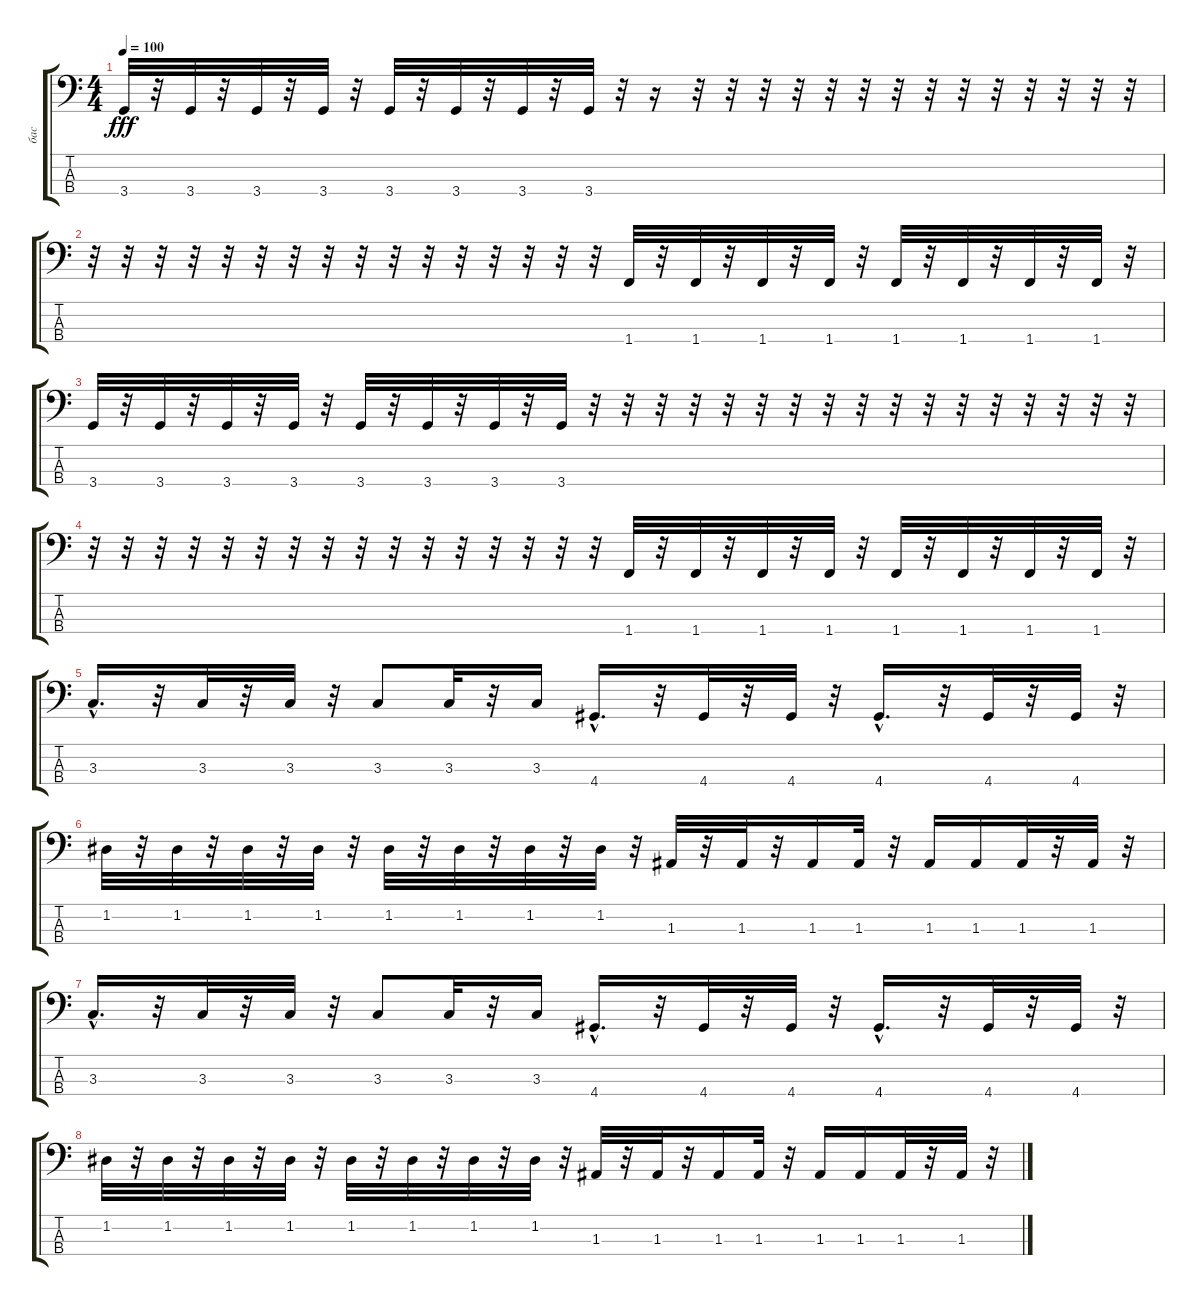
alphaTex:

\track ("бас" "бас") {instrument electricbasspick}
\staff {score tabs}
\tuning (G2 D2 A1 E1) {hide}
\ts (4 4)
\tempo 100
\clef f4
\ks c
3.4.32{dy fff} r.32 3.4.32 r.32 3.4.32 r.32 3.4.32 r.32 3.4.32 r.32 3.4.32 r.32 3.4.32 r.32 3.4.32 r.32 r.16 r.32 r.32 r.32 r.32 r.32 r.32 r.32 r.32 r.32 r.32 r.32 r.32 r.32 r.32 |
r.32 r.32 r.32 r.32 r.32 r.32 r.32 r.32 r.32 r.32 r.32 r.32 r.32 r.32 r.32 r.32 1.4.32 r.32 1.4.32 r.32 1.4.32 r.32 1.4.32 r.32 1.4.32 r.32 1.4.32 r.32 1.4.32 r.32 1.4.32 r.32 |
3.4.32 r.32 3.4.32 r.32 3.4.32 r.32 3.4.32 r.32 3.4.32 r.32 3.4.32 r.32 3.4.32 r.32 3.4.32 r.32 r.32 r.32 r.32 r.32 r.32 r.32 r.32 r.32 r.32 r.32 r.32 r.32 r.32 r.32 r.32 r.32 |
r.32 r.32 r.32 r.32 r.32 r.32 r.32 r.32 r.32 r.32 r.32 r.32 r.32 r.32 r.32 r.32 1.4.32 r.32 1.4.32 r.32 1.4.32 r.32 1.4.32 r.32 1.4.32 r.32 1.4.32 r.32 1.4.32 r.32 1.4.32 r.32 |
3.3{hac}.16{d} r.32 3.3.32 r.32 3.3.32 r.32 3.3.8 3.3.32 r.32 3.3.16 4.4{hac}.16{d} r.32 4.4.32 r.32 4.4.32 r.32 4.4{hac}.16{d} r.32 4.4.32 r.32 4.4.32 r.32 |
1.2.32 r.32 1.2.32 r.32 1.2.32 r.32 1.2.32 r.32 1.2.32 r.32 1.2.32 r.32 1.2.32 r.32 1.2.32 r.32 1.3.32 r.32 1.3.32 r.32 1.3.16 1.3.32 r.32 1.3.16 1.3.16 1.3.32 r.32 1.3.32 r.32 |
3.3{hac}.16{d} r.32 3.3.32 r.32 3.3.32 r.32 3.3.8 3.3.32 r.32 3.3.16 4.4{hac}.16{d} r.32 4.4.32 r.32 4.4.32 r.32 4.4{hac}.16{d} r.32 4.4.32 r.32 4.4.32 r.32 |
1.2.32 r.32 1.2.32 r.32 1.2.32 r.32 1.2.32 r.32 1.2.32 r.32 1.2.32 r.32 1.2.32 r.32 1.2.32 r.32 1.3.32 r.32 1.3.32 r.32 1.3.16 1.3.32 r.32 1.3.16 1.3.16 1.3.32 r.32 1.3.32 r.32
